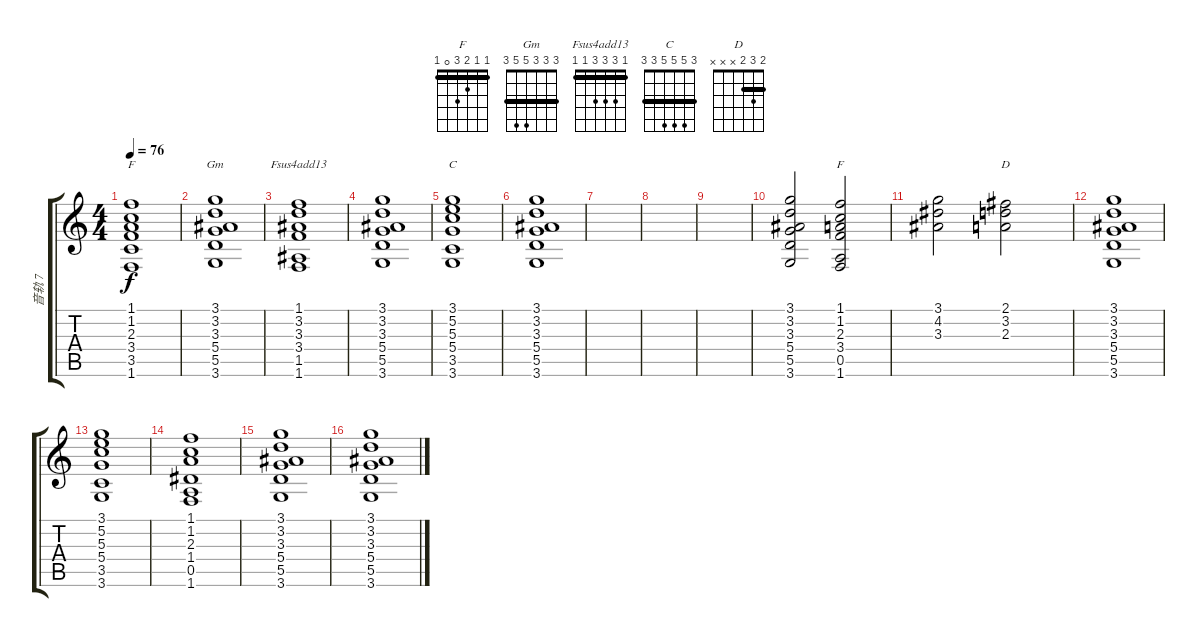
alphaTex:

\track ("音轨 7" "音轨 7") {instrument acousticguitarnylon}
\staff {score tabs}
\tuning (E4 B3 G3 D3 A2 E2) {hide}
\chord ("F" 1 1 2 3 3 1) {barre 1}
\chord ("Gm" 3 3 3 5 5 3) {barre 3}
\chord ("Fsus4add13" 1 3 3 3 1 1) {barre 1}
\chord ("C" 3 5 5 5 3 3) {barre 3}
\chord ("F" 1 1 2 3 0 1) {barre 1}
\chord ("D" 2 3 2 x x x) {barre 2}
\ts (4 4)
\tempo 76
\clef g2
\ks c
(1.1 1.2 2.3 3.4 3.5 1.6).1{ch "F" dy f} |
(3.1 3.2 3.3 5.4 5.5 3.6).1{ch "Gm"} |
(1.1 3.2 3.3 3.4 1.5 1.6).1{ch "Fsus4add13"} |
(3.1 3.2 3.3 5.4 5.5 3.6).1 |
(3.1 5.2 5.3 5.4 3.5 3.6).1{ch "C"} |
(3.1 3.2 3.3 5.4 5.5 3.6).1 |
|
|
|
(3.1 3.2 3.3 5.4 5.5 3.6).2{instrument synthstrings2} (1.1 1.2 2.3 3.4 0.5 1.6).2{ch "F"} |
(3.1 4.2 3.3).2 (2.1 3.2 2.3).2{ch "D"} |
(3.1 3.2 3.3 5.4 5.5 3.6).1{instrument synthstrings2} |
(3.1 5.2 5.3 5.4 3.5 3.6).1 |
(1.1 1.2 2.3 1.4 0.5 1.6).1 |
(3.1 3.2 3.3 5.4 5.5 3.6).1 |
(3.1 3.2 3.3 5.4 5.5 3.6).1
